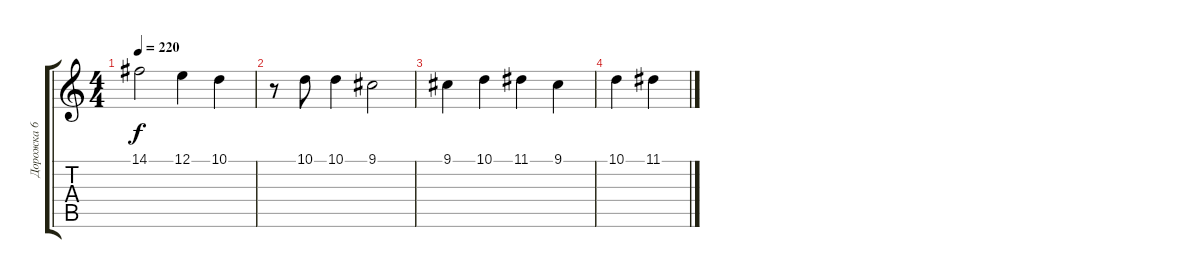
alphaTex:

\track ("Дорожка 6" "Дорожка 6") {instrument glockenspiel}
\staff {score tabs}
\tuning (E4 B3 G3 D3 A2 E2) {hide}
\ts (4 4)
\tempo 220
\clef g2
\ks c
14.1.2{dy f} 12.1.4 10.1.4 |
r.8 10.1.8 10.1.4 9.1.2 |
9.1.4 10.1.4 11.1.4 9.1.4 |
10.1.4 11.1.4
